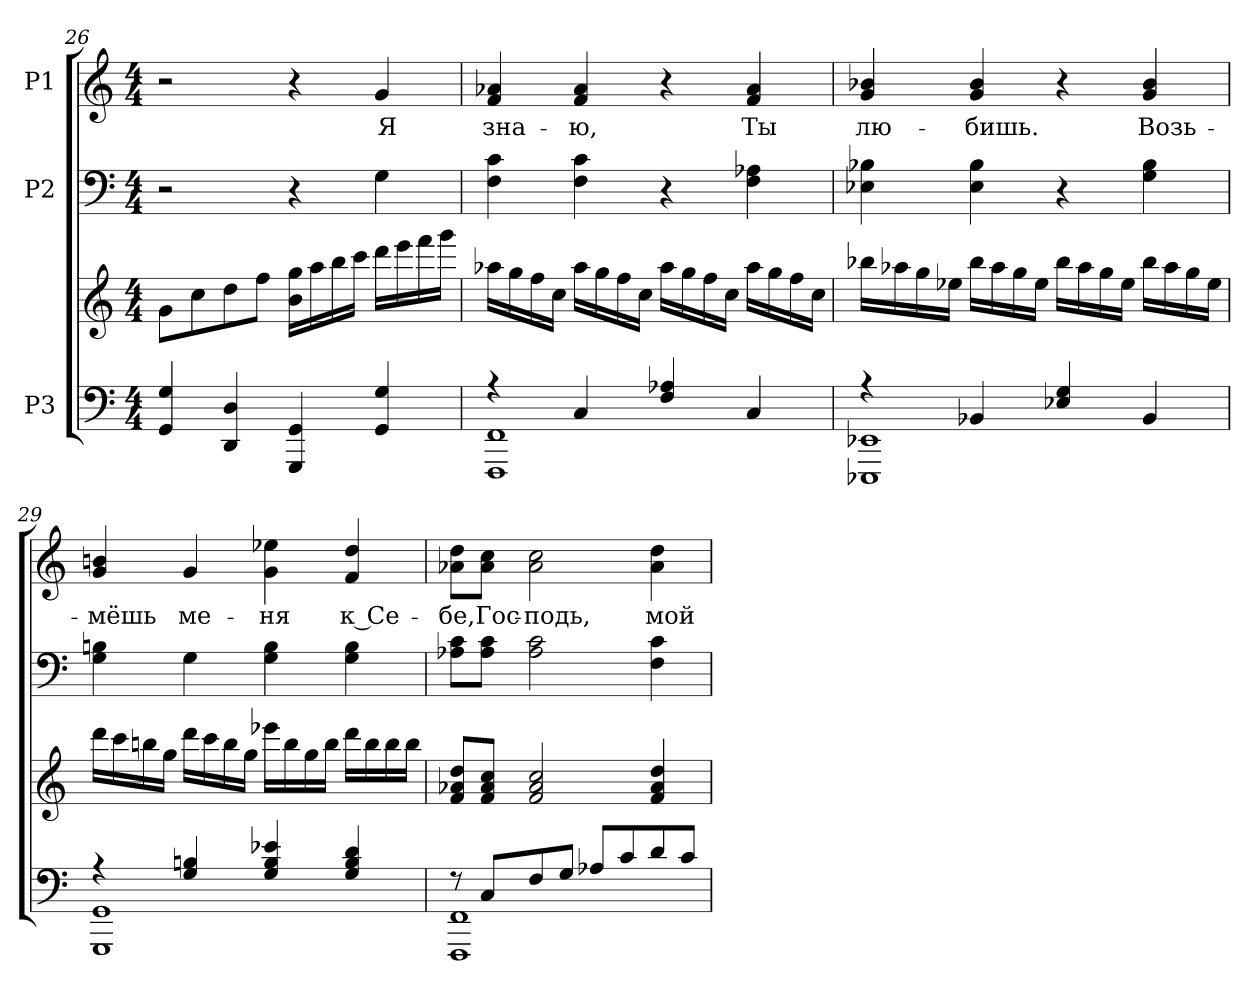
**kern	**kern	**kern	**kern	**text
*part3	*part3	*part2	*part1	*part1
*staff4	*staff3	*staff2	*staff1	*staff1
*I"P3	*	*I"P2	*I"P1	*
!!LO:PB:g=z
*clefF4	*clefG2	*clefF4	*clefG2	*
*k[]	*k[]	*k[]	*k[]	*
*C:	*C:	*C:	*C:	*
*M4/4	*M4/4	*M4/4	*M4/4	*
=26	=26	=26	=26	=26
4GGi/ 4Gi	8gi\L	2r	2r	.
.	8cci\	.	.	.
4DDi/ 4Di	8ddi\	.	.	.
.	8ffi\J	.	.	.
4GGGi/ 4GGi	16bi\ 16ggiLL	4r	4r	.
.	16aai\	.	.	.
.	16bbi\	.	.	.
.	16ccci\JJ	.	.	.
!	!	!	!	!LO:LY:b:color=#000000
4GGi/ 4Gi	16dddi\LL	4Gi\	4gi/	-Я
.	16eeei\	.	.	.
.	16fffi\	.	.	.
.	16gggi\JJ	.	.	.
=27	=27	=27	=27	=27
*^	*	*	*	*
!	!	!	!	!	!LO:LY:b:color=#000000
4r	1FFFi 1FFi	16aa-Xi\LL	4Fi\ 4ci	4fi/ 4a-Xi	зна-
.	.	16ggi\	.	.	.
.	.	16ffi\	.	.	.
.	.	16cci\JJ	.	.	.
!	!	!	!	!	!LO:LY:b:color=#000000
4Ci/	.	16aa-i\LL	4Fi\ 4ci	4fi/ 4a-i	-ю,
.	.	16ggi\	.	.	.
.	.	16ffi\	.	.	.
.	.	16cci\JJ	.	.	.
4Fi/ 4A-Xi	.	16aa-i\LL	4r	4r	.
.	.	16ggi\	.	.	.
.	.	16ffi\	.	.	.
.	.	16cci\JJ	.	.	.
!	!	!	!	!	!LO:LY:b:color=#000000
4Ci/	.	16aa-i\LL	4Fi\ 4A-Xi	4fi/ 4a-i	Ты
.	.	16ggi\	.	.	.
.	.	16ffi\	.	.	.
.	.	16cci\JJ	.	.	.
=28	=28	=28	=28	=28	=28
!	!	!	!	!	!LO:LY:b:color=#000000
4r	1EEE-Xi 1EE-Xi	16bb-Xi\LL	4E-Xi\ 4B-Xi	4gi/ 4b-Xi	лю-
.	.	16aa-Xi\	.	.	.
.	.	16ggi\	.	.	.
.	.	16ee-Xi\JJ	.	.	.
!	!	!	!	!	!LO:LY:b:color=#000000
4BB-Xi/	.	16bb-i\LL	4E-i\ 4B-i	4gi/ 4b-i	-бишь.
.	.	16aa-i\	.	.	.
.	.	16ggi\	.	.	.
.	.	16ee-i\JJ	.	.	.
4E-Xi/ 4Gi	.	16bb-i\LL	4r	4r	.
.	.	16aa-i\	.	.	.
.	.	16ggi\	.	.	.
.	.	16ee-i\JJ	.	.	.
!	!	!	!	!	!LO:LY:b:color=#000000
4BB-i/	.	16bb-i\LL	4Gi\ 4B-i	4gi/ 4b-i	Возь-
.	.	16aa-i\	.	.	.
.	.	16ggi\	.	.	.
.	.	16ee-i\JJ	.	.	.
!!LO:LB:g=z
=29	=29	=29	=29	=29	=29
!	!	!	!	!	!LO:LY:b:color=#000000
4r	1GGGi 1GGi	16dddi\LL	4Gi\ 4Bni	4gi/ 4bni	-мёшь
.	.	16ccci\	.	.	.
.	.	16bbni\	.	.	.
.	.	16ggi\JJ	.	.	.
!	!	!	!	!	!LO:LY:b:color=#000000
4Gi/ 4Bni	.	16dddi\LL	4Gi\	4gi/	ме-
.	.	16ccci\	.	.	.
.	.	16bbi\	.	.	.
.	.	16ggi\JJ	.	.	.
!	!	!	!	!	!LO:LY:b:color=#000000
4Gi/ 4Bi 4e-Xi	.	16eee-Xi\LL	4Gi\ 4Bi	4gi\ 4ee-Xi	-ня
.	.	16bbi\	.	.	.
.	.	16ggi\	.	.	.
.	.	16bbi\JJ	.	.	.
!	!	!	!	!	!LO:LY:b:color=#000000
4Gi/ 4Bi 4di	.	16dddi\LL	4Gi\ 4Bi	4fi/ 4ddi	к Се-
.	.	16bbi\	.	.	.
.	.	16bbi\	.	.	.
.	.	16bbi\JJ	.	.	.
=30	=30	=30	=30	=30	=30
!	!	!	!	!	!LO:LY:b:color=#000000
8r	1FFFi 1FFi	8fi/ 8a-Xi 8ddiL	8A-Xi\ 8ciL	8a-Xi\ 8ddiL	-бе,
!	!	!	!	!	!LO:LY:b:color=#000000
8Ci/L	.	8fi/ 8a-i 8cciJ	8A-i\ 8ciJ	8a-i\ 8cciJ	Гос-
!	!	!	!	!	!LO:LY:b:color=#000000
8Fi/	.	2fi/ 2a-i 2cci	2A-i\ 2ci	2a-i\ 2cci	-подь,
8Gi/J	.	.	.	.	.
8A-Xi/L	.	.	.	.	.
8ci/	.	.	.	.	.
!	!	!	!	!	!LO:LY:b:color=#000000
8di/	.	4fi/ 4a-i 4ddi	4Fi\ 4ci	4a-i\ 4ddi	мой
8ci/J	.	.	.	.	.
*v	*v	*	*	*	*
=	=	=	=	=
*-	*-	*-	*-	*-
